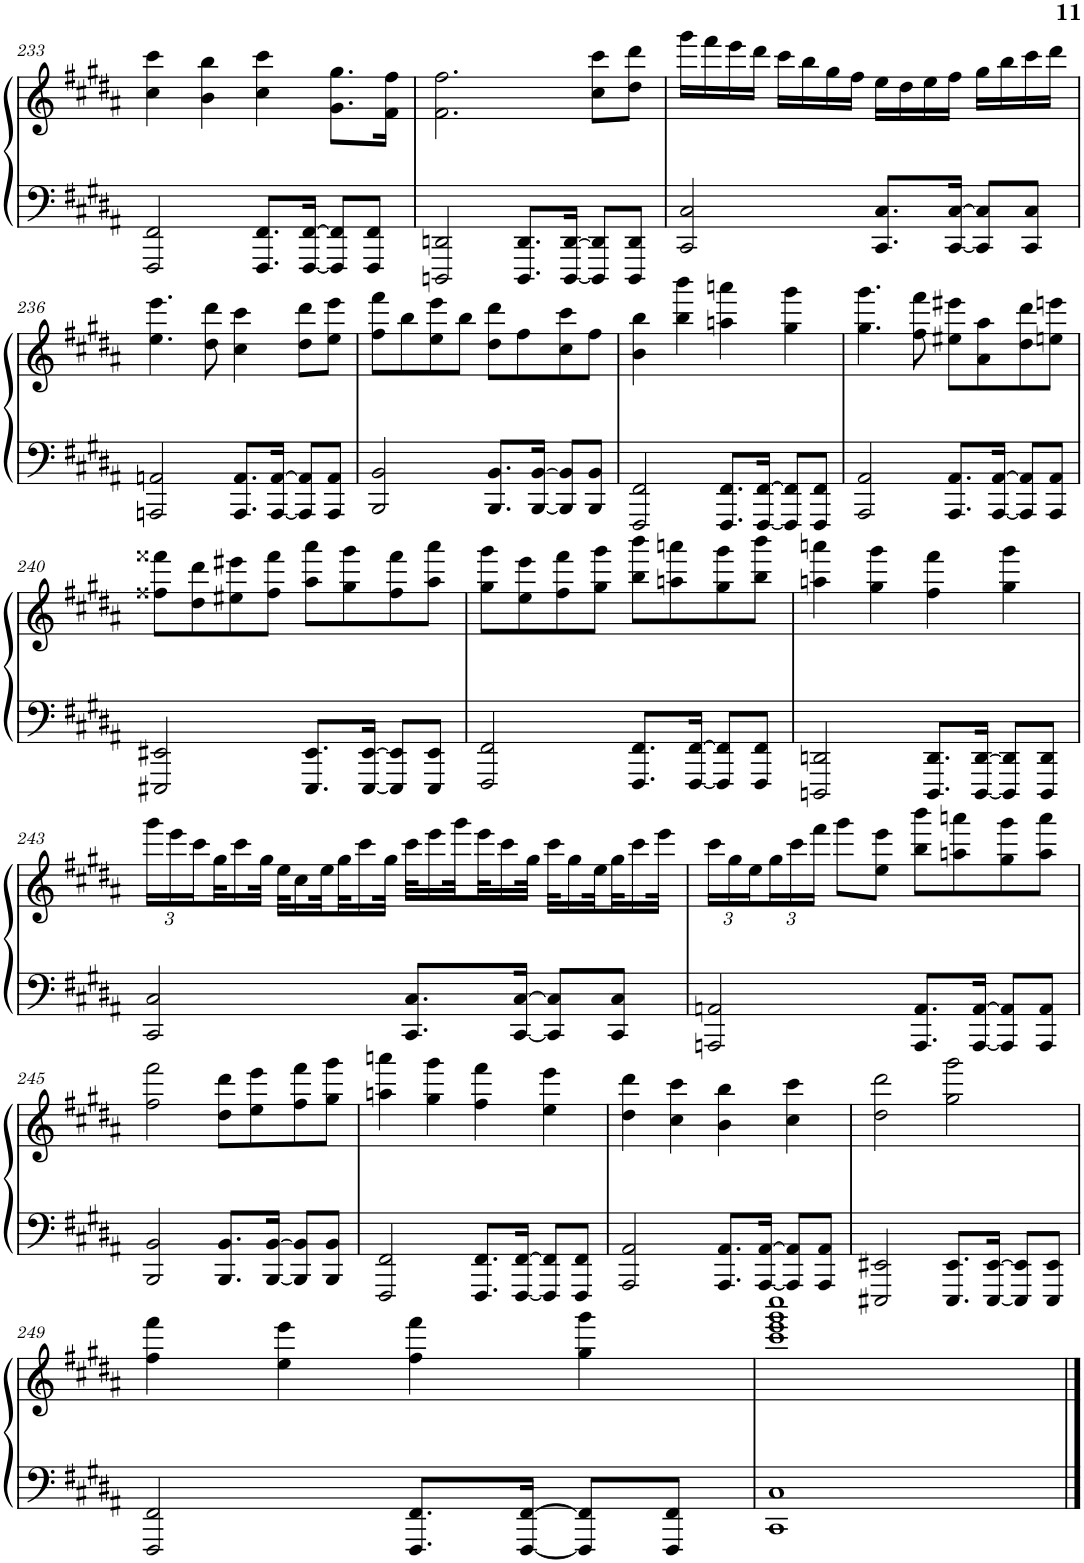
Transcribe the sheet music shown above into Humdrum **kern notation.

**kern	**kern
*part1	*part1
*staff2	*staff1
*I"Piano	*
*I'Pno.	*
!!LO:PB:g=z
*clefF4	*clefG2
*k[f#c#g#d#a#]	*k[f#c#g#d#a#]
*M4/4	*M4/4
=233	=233
2FFF#/ 2FF#/	4cc#\ 4ccc#\
.	4b\ 4bb\
8.FFF#/ 8.FF#/L	4cc#\ 4ccc#\
[16FFF#/ [16FF#/Jk	.
8FFF#/] 8FF#/]L	8.g#\ 8.gg#\L
8FFF#/ 8FF#/J	.
.	16f#\ 16ff#\Jk
=234	=234
2DDDn/ 2DDn/	2.f#\ 2.ff#\
8.DDD/ 8.DD/L	.
[16DDD/ [16DD/Jk	.
8DDD/] 8DD/]L	8cc#\ 8ccc#\L
8DDD/ 8DD/J	8dd#\ 8ddd#\J
=235	=235
2CC#/ 2C#/	16ggg#\LL
.	16fff#\
.	16eee\
.	16ddd#\JJ
.	16ccc#\LL
.	16bb\
.	16gg#\
.	16ff#\JJ
8.CC#/ 8.C#/L	16ee\LL
.	16dd#\
.	16ee\
[16CC#/ [16C#/Jk	16ff#\JJ
8CC#/] 8C#/]L	16gg#\LL
.	16bb\
8CC#/ 8C#/J	16ccc#\
.	16ddd#\JJ
!!LO:LB:g=z
=236	=236
2AAAn/ 2AAn/	4.ee\ 4.eee\
.	8dd#\ 8ddd#\
8.AAA/ 8.AA/L	4cc#\ 4ccc#\
[16AAA/ [16AA/Jk	.
8AAA/] 8AA/]L	8dd#\ 8ddd#\L
8AAA/ 8AA/J	8ee\ 8eee\J
=237	=237
2BBB/ 2BB/	8ff#\ 8fff#\L
.	8bb\
.	8ee\ 8eee\
.	8bb\J
8.BBB/ 8.BB/L	8dd#\ 8ddd#\L
.	8ff#\
[16BBB/ [16BB/Jk	.
8BBB/] 8BB/]L	8cc#\ 8ccc#\
8BBB/ 8BB/J	8ff#\J
=238	=238
2FFF#/ 2FF#/	4b\ 4bb\
.	4bb\ 4bbb\
8.FFF#/ 8.FF#/L	4aan\ 4aaan\
[16FFF#/ [16FF#/Jk	.
8FFF#/] 8FF#/]L	4gg#\ 4ggg#\
8FFF#/ 8FF#/J	.
=239	=239
2AAA#/ 2AA#/	4.gg#\ 4.ggg#\
.	8ff#\ 8fff#\
8.AAA#/ 8.AA#/L	8ee#X\ 8eee#X\L
.	8a#\ 8aa#\
[16AAA#/ [16AA#/Jk	.
8AAA#/] 8AA#/]L	8dd#\ 8ddd#\
8AAA#/ 8AA#/J	8een\ 8eeen\J
!!LO:LB:g=z
=240	=240
2EEE#X/ 2EE#X/	8ff##X\ 8fff##X\L
.	8dd#\ 8ddd#\
.	8ee#X\ 8eee#X\
.	8ff##\ 8fff##\J
8.EEE#/ 8.EE#/L	8aa#\ 8aaa#\L
.	8gg#\ 8ggg#\
[16EEE#/ [16EE#/Jk	.
8EEE#/] 8EE#/]L	8ff##\ 8fff##\
8EEE#/ 8EE#/J	8aa#\ 8aaa#\J
=241	=241
2FFF#/ 2FF#/	8gg#\ 8ggg#\L
.	8ee\ 8eee\
.	8ff#\ 8fff#\
.	8gg#\ 8ggg#\J
8.FFF#/ 8.FF#/L	8bb\ 8bbb\L
.	8aan\ 8aaan\
[16FFF#/ [16FF#/Jk	.
8FFF#/] 8FF#/]L	8gg#\ 8ggg#\
8FFF#/ 8FF#/J	8bb\ 8bbb\J
=242	=242
2DDDn/ 2DDn/	4aan\ 4aaan\
.	4gg#\ 4ggg#\
8.DDD/ 8.DD/L	4ff#\ 4fff#\
[16DDD/ [16DD/Jk	.
8DDD/] 8DD/]L	4gg#\ 4ggg#\
8DDD/ 8DD/J	.
!!LO:LB:g=z
=243	=243
*	*Xbrackettup
2CC#/ 2C#/	24ggg#\LL
.	24eee\
.	24ccc#\
.	32gg#\K
.	16ccc#\
.	32gg#\JJk
.	32ee\KLL
.	16cc#\
.	32ee\L
.	32gg#\J
.	16ccc#\
.	32gg#\JJk
8.CC#/ 8.C#/L	32ccc#\KLL
.	16eee\
.	32ggg#\L
.	32eee\J
.	16ccc#\
[16CC#/ [16C#/Jk	.
.	32gg#\JJk
8CC#/] 8C#/]L	32ccc#\KLL
.	16gg#\
.	32ee\L
8CC#/ 8C#/J	32gg#\J
.	16ccc#\
.	32eee\JJk
=244	=244
2AAAn/ 2AAn/	24ccc#\LL
.	24gg#\
.	24ee\
.	24gg#\
.	24ccc#\
.	24fff#\JJ
.	8ggg#\L
.	8ee\ 8eee\J
8.AAA/ 8.AA/L	8bb\ 8bbb\L
.	8aan\ 8aaan\
[16AAA/ [16AA/Jk	.
8AAA/] 8AA/]L	8gg#\ 8ggg#\
8AAA/ 8AA/J	8aa\ 8aaa\J
!!LO:LB:g=z
=245	=245
2BBB/ 2BB/	2ff#\ 2fff#\
8.BBB/ 8.BB/L	8dd#\ 8ddd#\L
.	8ee\ 8eee\
[16BBB/ [16BB/Jk	.
8BBB/] 8BB/]L	8ff#\ 8fff#\
8BBB/ 8BB/J	8gg#\ 8ggg#\J
=246	=246
2FFF#/ 2FF#/	4aan\ 4aaan\
.	4gg#\ 4ggg#\
8.FFF#/ 8.FF#/L	4ff#\ 4fff#\
[16FFF#/ [16FF#/Jk	.
8FFF#/] 8FF#/]L	4ee\ 4eee\
8FFF#/ 8FF#/J	.
=247	=247
2AAA#/ 2AA#/	4dd#\ 4ddd#\
.	4cc#\ 4ccc#\
8.AAA#/ 8.AA#/L	4b\ 4bb\
[16AAA#/ [16AA#/Jk	.
8AAA#/] 8AA#/]L	4cc#\ 4ccc#\
8AAA#/ 8AA#/J	.
=248	=248
2EEE#X/ 2EE#X/	2dd#\ 2ddd#\
8.EEE#/ 8.EE#/L	2gg#\ 2ggg#\
[16EEE#/ [16EE#/Jk	.
8EEE#/] 8EE#/]L	.
8EEE#/ 8EE#/J	.
!!LO:LB:g=z
=249	=249
2FFF#/ 2FF#/	4ff#\ 4fff#\
.	4ee\ 4eee\
8.FFF#/ 8.FF#/L	4ff#\ 4fff#\
[16FFF#/ [16FF#/Jk	.
8FFF#/] 8FF#/]L	4gg#\ 4ggg#\
8FFF#/ 8FF#/J	.
=250	=250
1CC# 1C#	1ccc# 1eee 1ggg# 1cccc#
==	==
*-	*-
